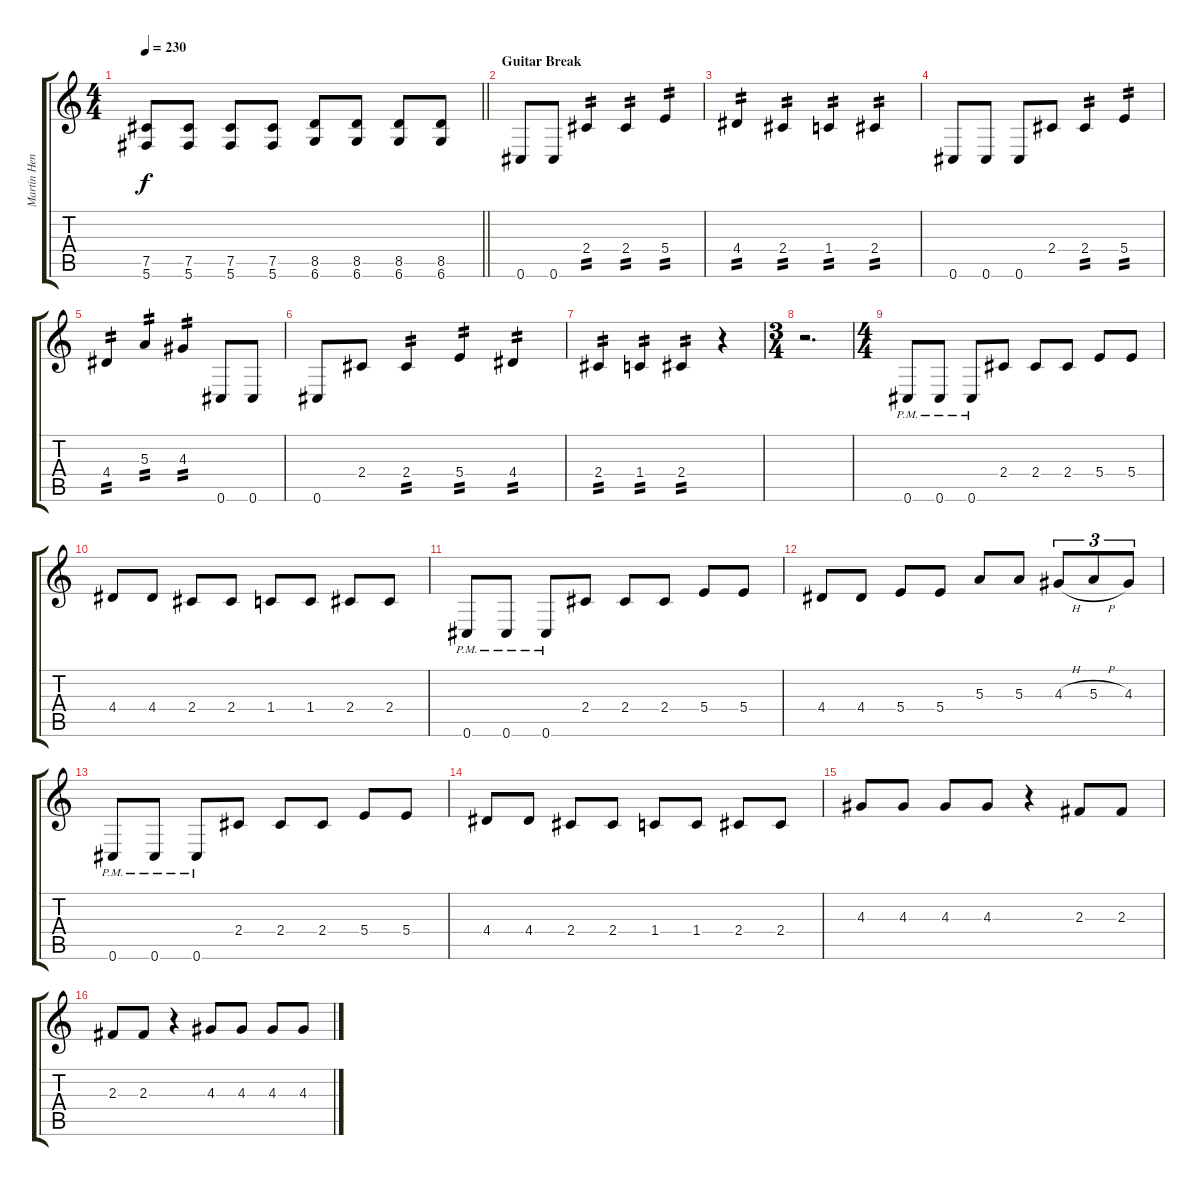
\track ("Martin Henriksson" "Martin Hen") {instrument distortionguitar}
\staff {score tabs}
\tuning (Db4 Ab3 E3 B2 Gb2 Db2) {hide}
\ts (4 4)
\tempo 230
\clef g2
\barLineRight lightlight
\ks c
(7.5 5.6).8{dy f} (7.5 5.6).8 (7.5 5.6).8 (7.5 5.6).8 (8.5 6.6).8 (8.5 6.6).8 (8.5 6.6).8 (8.5 6.6).8 |
\section ("" "Guitar Break")
0.6.8 0.6.8 2.4.4{tp 2} 2.4.4{tp 2} 5.4.4{tp 2} |
4.4.4{tp 2} 2.4.4{tp 2} 1.4.4{tp 2} 2.4.4{tp 2} |
0.6.8 0.6.8 0.6.8 2.4.8 2.4.4{tp 2} 5.4.4{tp 2} |
4.4.4{tp 2} 5.3.4{tp 2} 4.3.4{tp 2} 0.6.8 0.6.8 |
0.6.8 2.4.8 2.4.4{tp 2} 5.4.4{tp 2} 4.4.4{tp 2} |
2.4.4{tp 2} 1.4.4{tp 2} 2.4.4{tp 2} r.4 |
\ts (3 4)
r.2{d} |
\ts (4 4)
0.6{pm}.8 0.6{pm}.8 0.6{pm}.8 2.4.8 2.4.8 2.4.8 5.4.8 5.4.8 |
4.4.8 4.4.8 2.4.8 2.4.8 1.4.8 1.4.8 2.4.8 2.4.8 |
0.6{pm}.8 0.6{pm}.8 0.6{pm}.8 2.4.8 2.4.8 2.4.8 5.4.8 5.4.8 |
4.4.8 4.4.8 5.4.8 5.4.8 5.3.8 5.3.8 4.3{h}.8{tu (3 2)} 5.3{h}.8{tu (3 2)} 4.3.8{tu (3 2)} |
0.6{pm}.8 0.6{pm}.8 0.6{pm}.8 2.4.8 2.4.8 2.4.8 5.4.8 5.4.8 |
4.4.8 4.4.8 2.4.8 2.4.8 1.4.8 1.4.8 2.4.8 2.4.8 |
4.3.8 4.3.8 4.3.8 4.3.8 r.4 2.3.8 2.3.8 |
2.3.8 2.3.8 r.4 4.3.8 4.3.8 4.3.8 4.3.8
